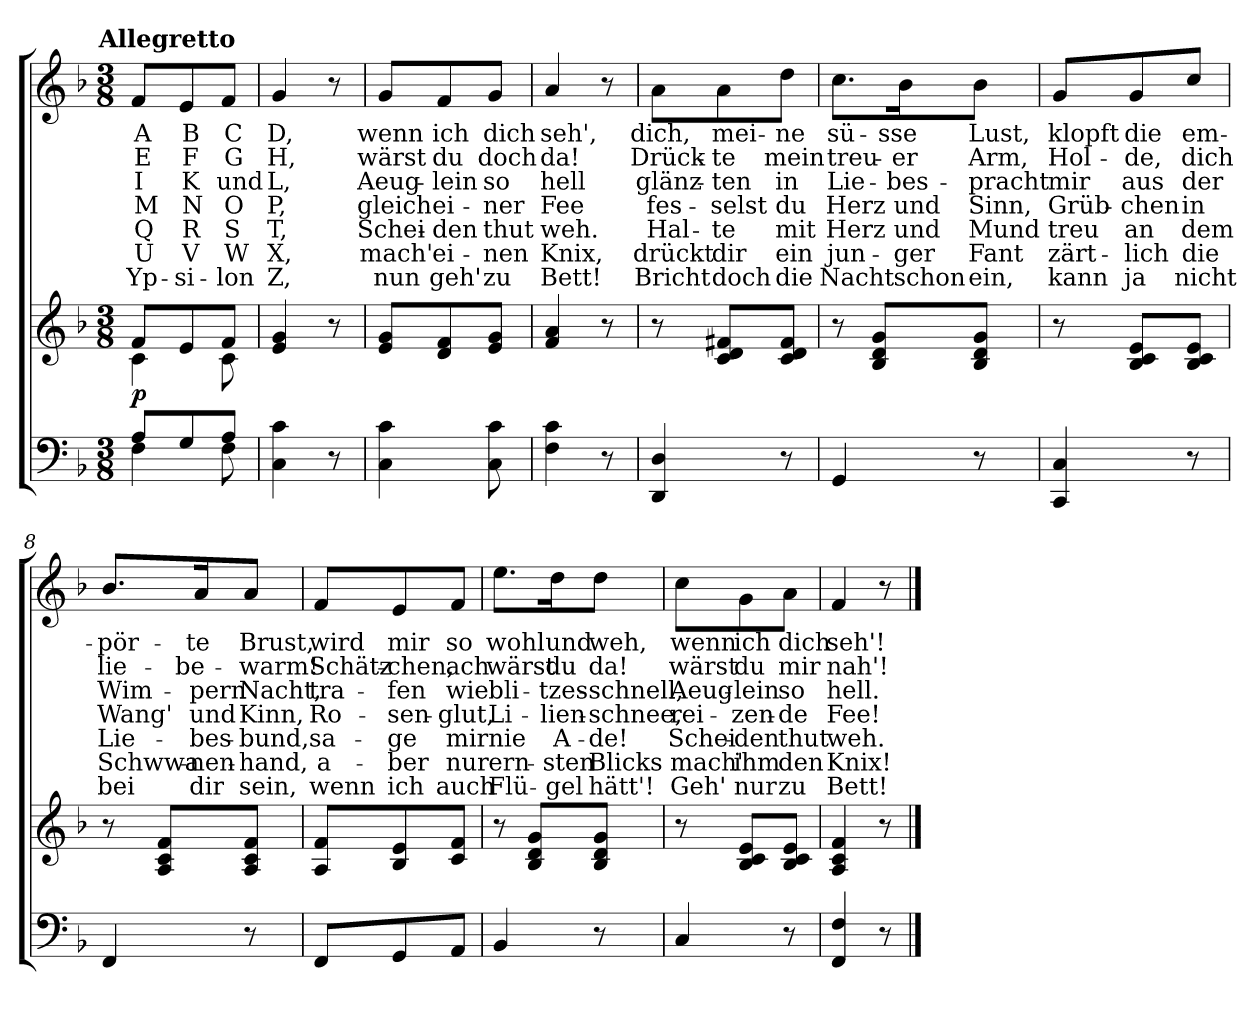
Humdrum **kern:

**kern	**kern	**dynam	**kern	**text	**text	**text	**text	**text	**text	**text
*part3	*part2	*part2	*part1	*part1	*part1	*part1	*part1	*part1	*part1	*part1
*staff3	*staff2	*staff2	*staff1	*staff1	*staff1	*staff1	*staff1	*staff1	*staff1	*staff1
*clefF4	*clefG2	*	*clefG2	*	*	*	*	*	*	*
*k[b-]	*k[b-]	*	*k[b-]	*	*	*	*	*	*	*
!!LO:TX:omd:t=Allegretto
*M3/8	*M3/8	*	*M3/8	*	*	*	*	*	*	*
*MM108	*MM108	*	*MM108	*	*	*	*	*	*	*
=1	=1	=1	=1	=1	=1	=1	=1	=1	=1	=1
*^	*^	*	*	*	*	*	*	*	*	*
8A/L	4F\	8f/L	4c\	p	8f/L	A	E	I	M	Q	U	Yp-
8G/	.	8e/	.	.	8e/	B	F	K	N	R	V	-si-
8A/J	8F\	8f/J	8c\	.	8f/J	C	G	und	O	S	W	-lon
*v	*v	*	*	*	*	*	*	*	*	*	*	*
*	*v	*v	*	*	*	*	*	*	*	*	*
=2	=2	=2	=2	=2	=2	=2	=2	=2	=2	=2
4C\ 4c\	4e/ 4g/	.	4g/	D,	H,	L,	P,	T,	X,	Z,
8r	8r	.	8r	.	.	.	.	.	.	.
=3	=3	=3	=3	=3	=3	=3	=3	=3	=3	=3
4C\ 4c\	8e/ 8g/L	.	8g/L	wenn	wärst	Aeug-	gleich	Schei-	mach'	nun
.	8d/ 8f/	.	8f/	ich	du	-lein	ei-	-den	ei-	geh'
8C\ 8c\	8e/ 8g/J	.	8g/J	dich	doch	so	-ner	thut	-nen	zu
=4	=4	=4	=4	=4	=4	=4	=4	=4	=4	=4
4F\ 4c\	4f/ 4a/	.	4a/	seh',	da!	hell	Fee	weh.	Knix,	Bett!
8r	8r	.	8r	.	.	.	.	.	.	.
=5	=5	=5	=5	=5	=5	=5	=5	=5	=5	=5
4DD/ 4D/	8r	.	8a\L	dich,	Drück-	glänz-	fes-	Hal-	drückt	Bricht
.	8c/ 8d/ 8f#X/L	.	8a\	mei-	-te	-ten	-selst	-te	dir	doch
8r	8c/ 8d/ 8f#/J	.	8dd\J	-ne	mein	in	du	mit	ein	die
=6	=6	=6	=6	=6	=6	=6	=6	=6	=6	=6
4GG/	8r	.	8.cc\L	sü-	treu-	Lie-	Herz	Herz	jun-	Nacht
.	8B-/ 8d/ 8g/L	.	.	.	.	.	.	.	.	.
.	.	.	16b-\K	-sse	-er	-bes-	und	und	-ger	schon
8r	8B-/ 8d/ 8g/J	.	8b-\J	Lust,	Arm,	-pracht	Sinn,	Mund	Fant	ein,
=7	=7	=7	=7	=7	=7	=7	=7	=7	=7	=7
4CC/ 4C/	8r	.	8g/L	klopft	Hol-	mir	Grüb-	treu	zärt-	kann
.	8B-/ 8c/ 8e/L	.	8g/	die	-de,	aus	-chen	an	-lich	ja
8r	8B-/ 8c/ 8e/J	.	8cc/J	em-	dich	der	in	dem	die	nicht
=8	=8	=8	=8	=8	=8	=8	=8	=8	=8	=8
4FF/	8r	.	8.b-/L	-pör-	lie-	Wim-	Wang'	Lie-	Schwwa-	bei
.	8A/ 8c/ 8f/L	.	.	.	.	.	.	.	.	.
.	.	.	16a/K	-te	-be-	-pern	und	-bes-	-nen-	dir
8r	8A/ 8c/ 8f/J	.	8a/J	Brust,	warm!	Nacht,	Kinn,	-bund,	-hand,	sein,
=9	=9	=9	=9	=9	=9	=9	=9	=9	=9	=9
8FF/L	8A/ 8f/L	.	8f/L	wird	Schätz-	tra-	Ro-	sa-	a-	wenn
8GG/	8B-/ 8e/	.	8e/	mir	-chen,	-fen	-sen-	-ge	-ber	ich
8AA/J	8c/ 8f/J	.	8f/J	so	ach	wie	-glut,	mir	nur	auch
=10	=10	=10	=10	=10	=10	=10	=10	=10	=10	=10
4BB-/	8r	.	8.ee\L	wohl	wärst	bli-	Li-	nie	ern-	Flü-
.	8B-/ 8d/ 8g/L	.	.	.	.	.	.	.	.	.
.	.	.	16dd\K	und	du	-tzes-	-lien-	A-	-sten	-gel
8r	8B-/ 8d/ 8g/J	.	8dd\J	weh,	da!	-schnell,	schnee,	de!	Blicks	hätt'!
=11	=11	=11	=11	=11	=11	=11	=11	=11	=11	=11
4C/	8r	.	8cc\L	wenn	wärst	Aeug-	rei-	Schei-	mach'	Geh'
.	8B-/ 8c/ 8e/L	.	8g\	ich	du	-lein	-zen-	-den	ihm	nur
8r	8B-/ 8c/ 8e/J	.	8a\J	dich	mir	so	-de	thut	den	zu
=12	=12	=12	=12	=12	=12	=12	=12	=12	=12	=12
4FF/ 4F/	4A/ 4c/ 4f/	.	4f/	seh'!	nah'!	hell.	Fee!	weh.	Knix!	Bett!
8r	8r	.	8r	.	.	.	.	.	.	.
==	==	==	==	==	==	==	==	==	==	==
*-	*-	*-	*-	*-	*-	*-	*-	*-	*-	*-
